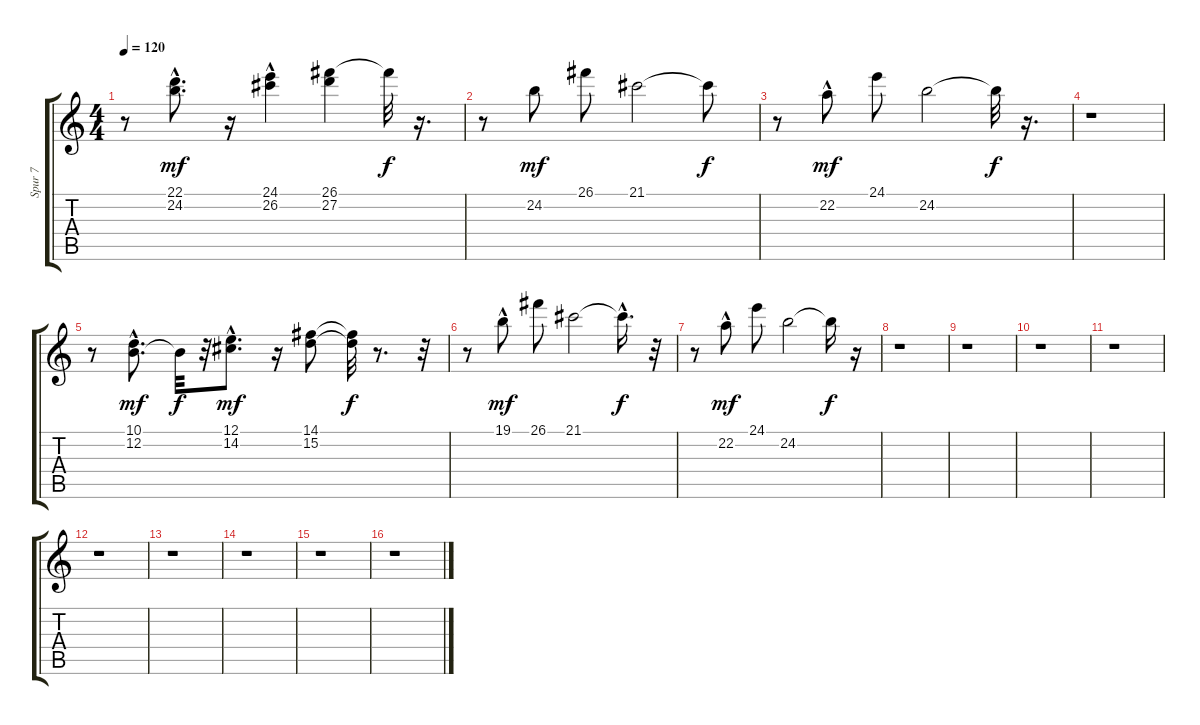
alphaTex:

\track ("Spur 7" "Spur 7") {instrument vibraphone}
\staff {score tabs}
\tuning (E4 B3 G3 D3 A2 E2) {hide}
\ts (4 4)
\tempo 120
\clef g2
\ks c
r.8{dy f} (22.1{hac} 24.2{hac}).8{d dy mf} r.16 (24.1{hac} 26.2).4 (26.1 27.2).4 26.1{t}.32{dy f} r.16{d} |
r.8 24.2.8{dy mf} 26.1.8 21.1.2 21.1{t}.8{dy f} |
r.8 22.2{hac}.8{dy mf} 24.1.8 24.2.2 24.2{t}.32{dy f} r.16{d} |
r.1 |
r.8 (10.1{hac} 12.2{hac}).8{d dy mf} 12.2{t}.32{dy f} r.32 (12.1{hac} 14.2{hac}).8{d dy mf} r.16 (14.1 15.2).8 (14.1{t} 15.2{t}).32{dy f} r.8{d} r.32 |
r.8 19.1{hac}.8{dy mf} 26.1.8 21.1.2 21.1{hac t}.16{d dy f} r.32 |
r.8 22.2{hac}.8{dy mf} 24.1.8 24.2.2 24.2{t}.16{dy f} r.16 |
r.1 |
r.1 |
r.1 |
r.1 |
r.1 |
r.1 |
r.1 |
r.1 |
r.1
